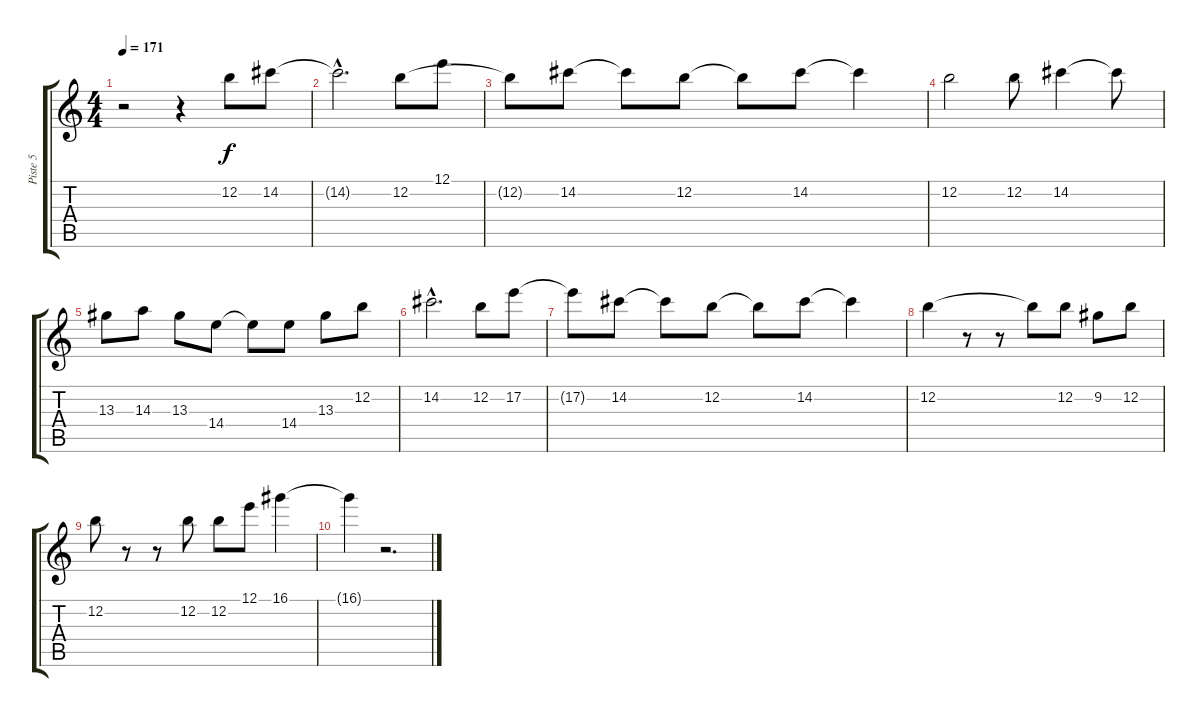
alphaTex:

\track ("Piste 5" "Piste 5") {instrument distortionguitar}
\staff {score tabs}
\tuning (E4 B3 G3 D3 A2 E2) {hide}
\ts (4 4)
\tempo 171
\clef g2
\ks c
r.2{dy f} r.4 12.2.8 14.2.8 |
14.2{hac t}.2{d} 12.2.8 12.1.8 |
12.2{t}.8 14.2.8 14.2{t}.8 12.2.8 12.2{t}.8 14.2.8 14.2{t}.4 |
12.2.2 12.2.8 14.2.4 14.2{t}.8 |
13.3.8 14.3.8 13.3.8 14.4.8 14.4{t}.8 14.4.8 13.3.8 12.2.8 |
14.2{hac}.2{d} 12.2.8 17.2.8 |
17.2{t}.8 14.2.8 14.2{t}.8 12.2.8 12.2{t}.8 14.2.8 14.2{t}.4 |
12.2.4 r.8 r.8 12.2{t}.8 12.2.8 9.2.8 12.2.8 |
12.2.8 r.8 r.8 12.2.8 12.2.8 12.1.8 16.1.4 |
16.1{t}.4 r.2{d}
